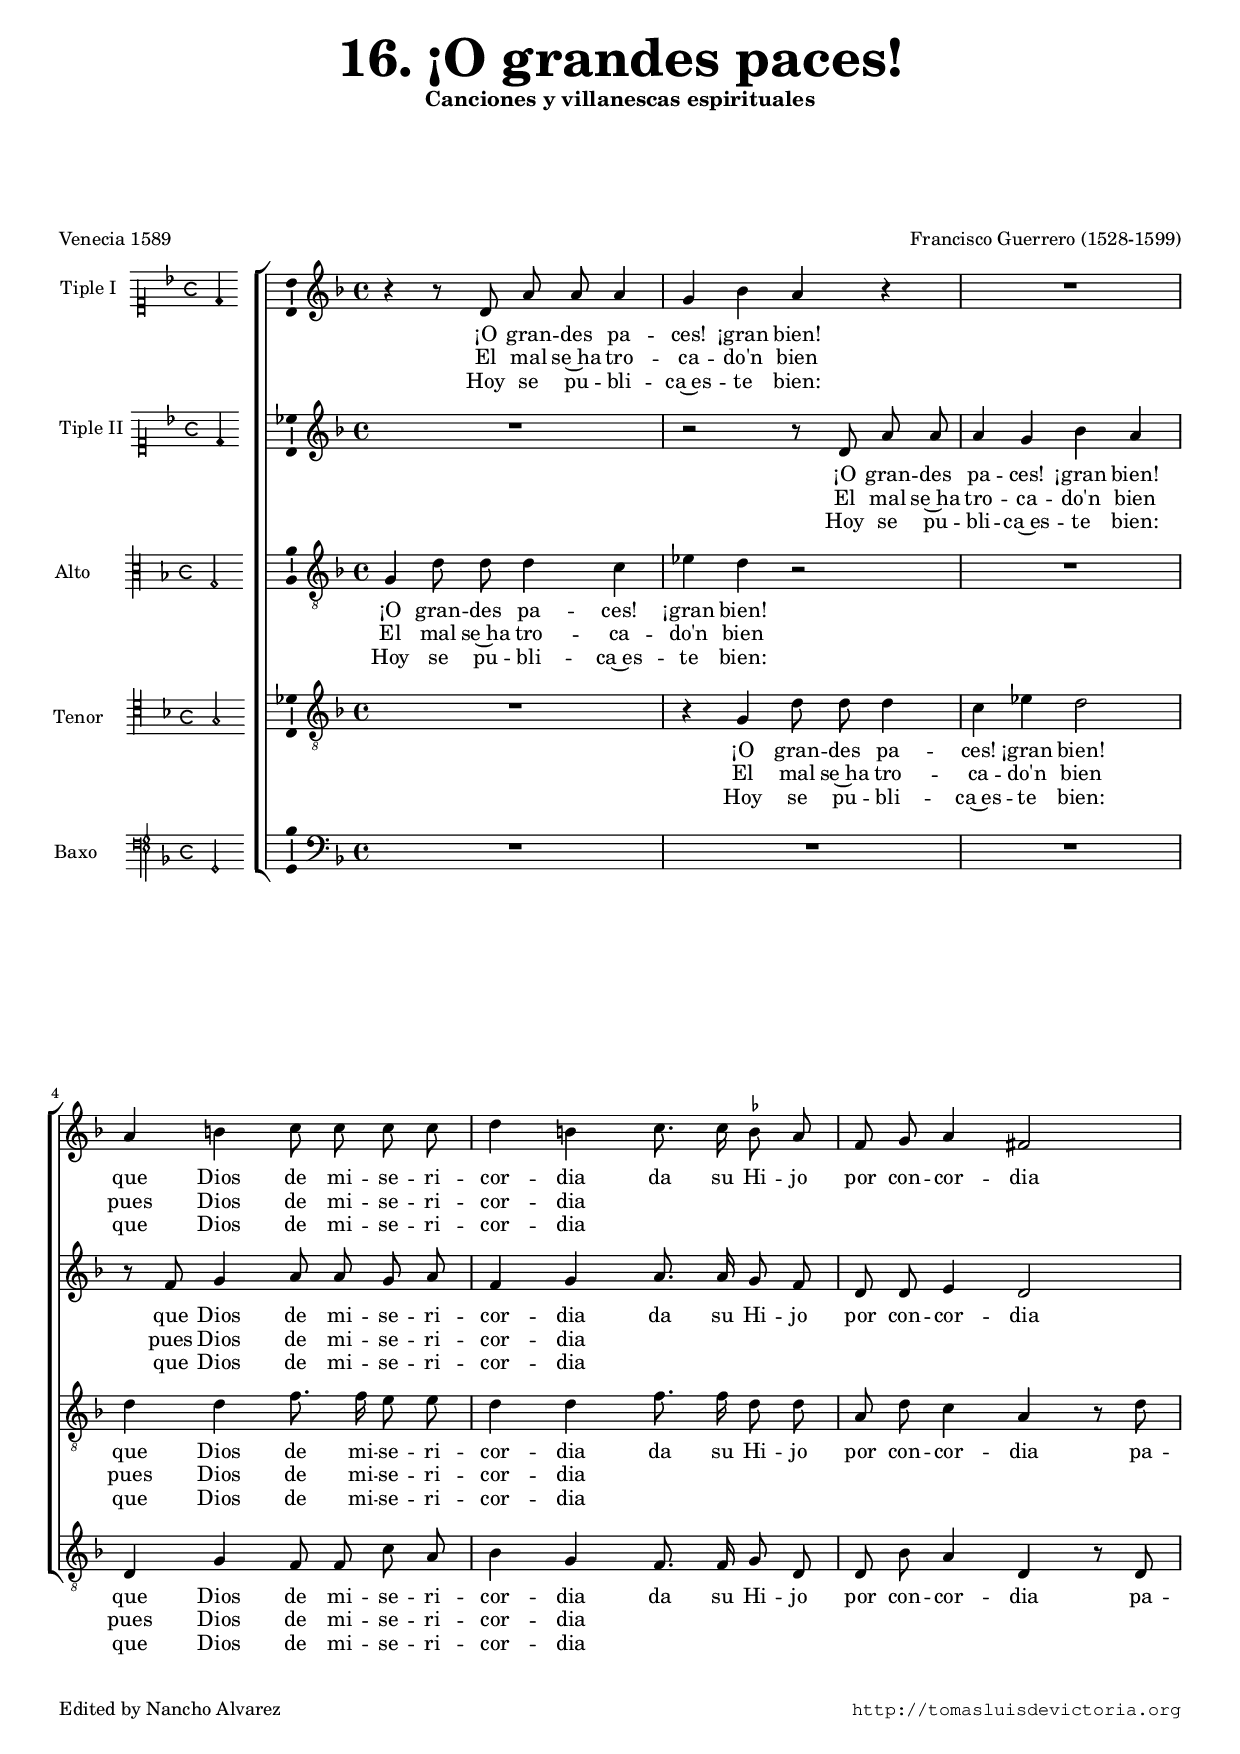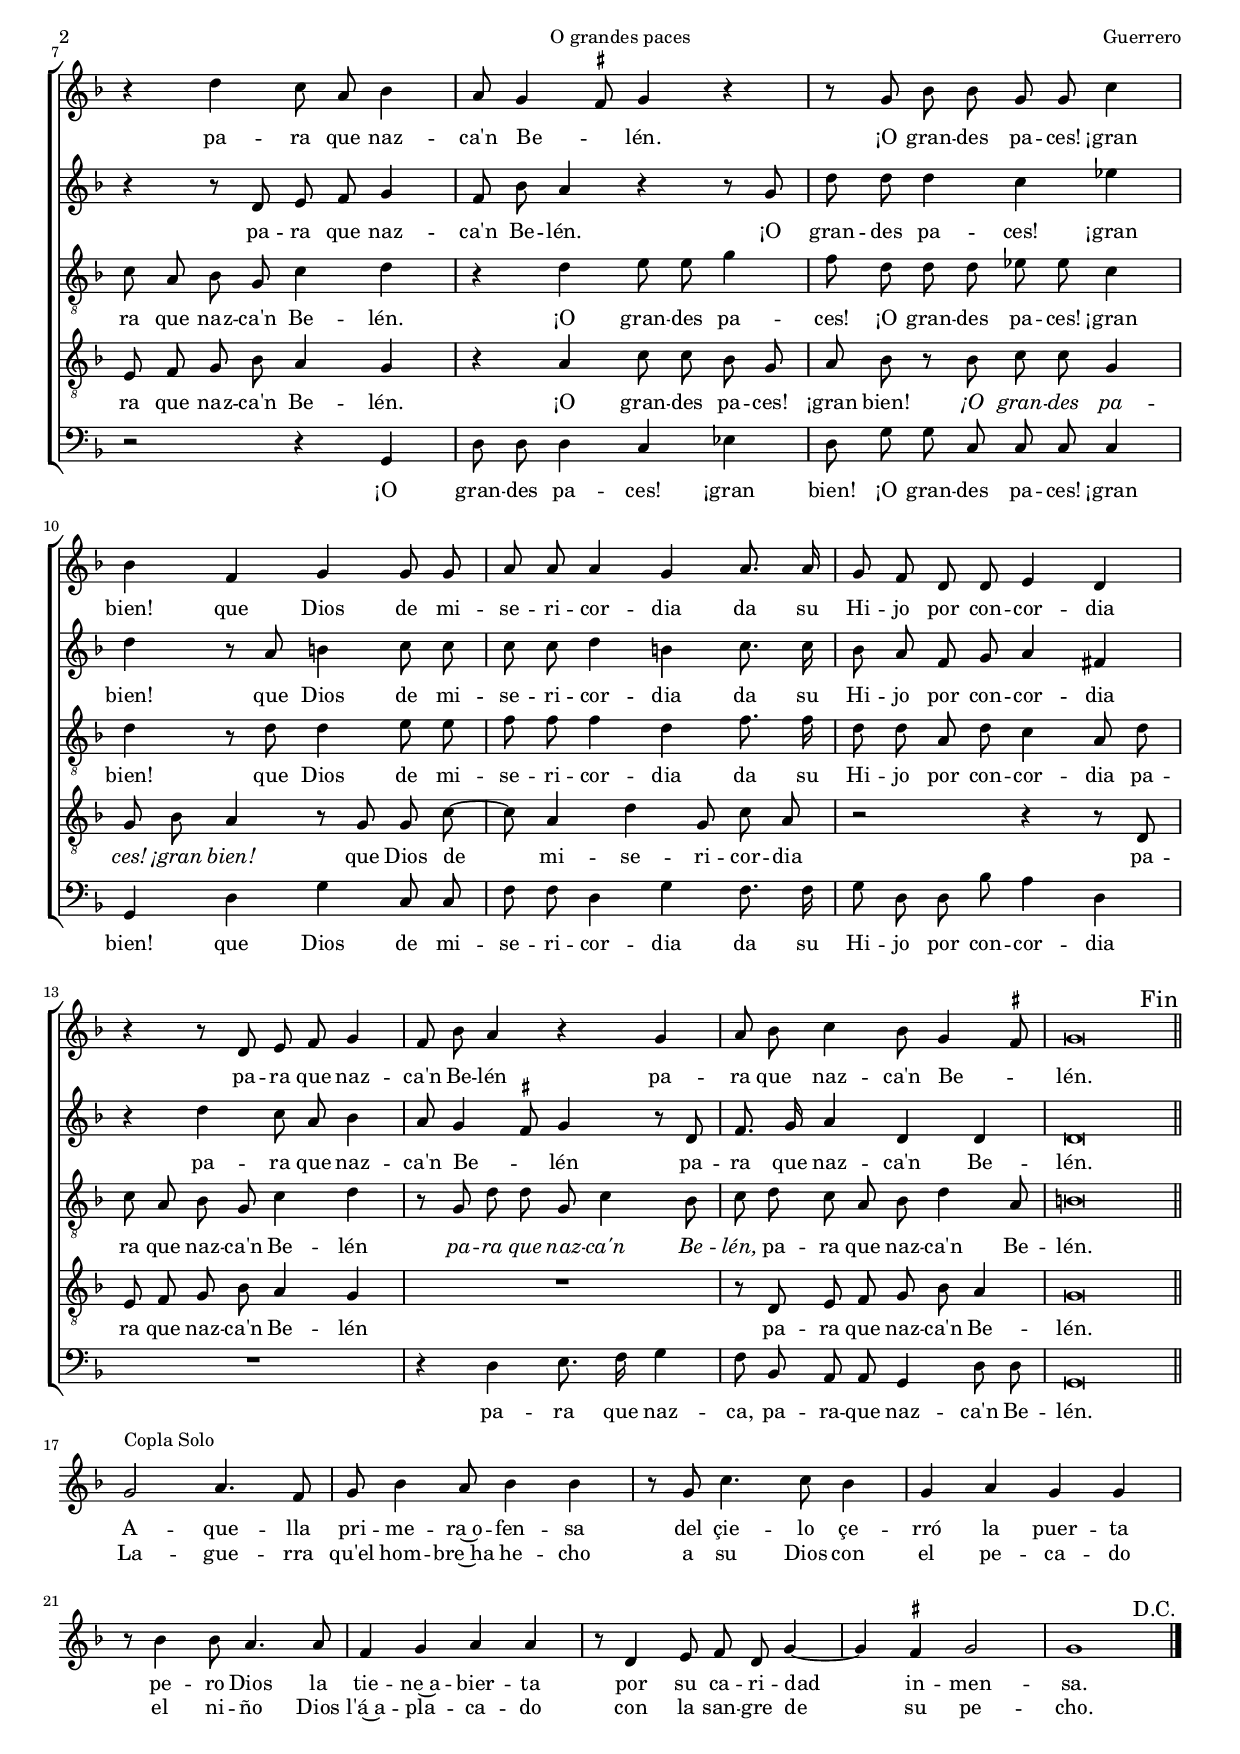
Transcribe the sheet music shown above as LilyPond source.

\version "2.18.0"

#(set-default-paper-size "a4")
#(set-global-staff-size 16.2)
#(ly:set-option 'point-and-click #f)
%mobile -s13.0 -i2.5

italicas=\override LyricText.font-shape = #'italic
rectas=\override LyricText.font-shape = #'upright
ss=\once \set suggestAccidentals = ##t
incipitwidth = 20

htitle="O grandes paces"
hcomposer="Guerrero"

\header {
	title=\markup{\fontsize #5 "16. ¡O grandes paces!"}
	subtitle=\markup{\column{"Canciones y villanescas espirituales" " " " " }}
	subsubtitle=\markup{\null \vspace #2 }
	composer="Francisco Guerrero (1528-1599)"
        pdfauthor=\composer
	%opus="(-)"
	poet=\markup{"Venecia 1589"}
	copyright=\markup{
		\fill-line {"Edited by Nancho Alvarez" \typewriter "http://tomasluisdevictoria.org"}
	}
%	tagline=""
}


global={\key f \major \time 4/4 \skip 1*16 \bar "||" \break
				\skip 1*9 \bar "|." }

cantus=\relative c'{
	r4 r8 d a'a a4
	g bes a r
	R1
	a4 b c8 c c c
	d4 b c8. c16 \ss bes8 a
	f g a4 fis2
	r4 d' c8 a bes4
	a8 g4 \ss fis8 g4 r
	r8 g bes bes g g c4
	bes4 f g g8 g
	a a a4 g a8. a16
	g8 f d d e4 d
	r4 r8 d e f g4
	f8 bes a4 r g
	a8 bes c4 bes8 g4 \ss fis8
	g\breve*1/2
	\override Score.RehearsalMark.self-alignment-X = #right
	\override Score.RehearsalMark.break-visibility = #begin-of-line-invisible
	\mark \markup{"Fin"}
	\once \override TextScript.padding = #2
	g2^\markup{"Copla Solo"}
	a4. f8 
	g8 bes4 a8 bes4 bes
	r8 g c4. c8 bes4
	g a g g
	r8 bes4 bes8 a4. a8
	f4 g a a
	r8 d,4 e8 f d g4 ~
	g \ss fis g2
	g1
	\mark \markup{\smaller "D.C."}
}

cantusdos=\relative c'{
	R1
	r2 r8 d a'a
	a4 g bes a
	r8 f g4 a8 a g a
	f4 g a8. a16 g8 f
	d d e4 d2
	r4 r8 d e f g4
	f8 bes a4 r r8 g
	d' d d4 c ees
	d4 r8 a b4 c8 c
	c c d4 b4 c8. c16 % CSIC escribe y sugiere a la vez el becuadro !?
	bes8 a f g a4 fis
	r4 d' c8 a bes4
	a8 g4 \ss fis8 g4 r8 d
	f8. g16 a4 d, d
	d\breve*1/2
	R1*9
}

altus=\relative c'{
	g4 d'8 d d4 c
	ees d r2
	R1
	d4 d f8. f16 e8 e
	d4 d f8. f16 d8 d
	a d c4 a r8 d
	c a bes g c4 d
	r d e8 e g4
	f8 d d d ees ees c4
	d4 r8 d d4 e8 e
	f f f4 d f8. f16
	d8 d a d c4 a8 d
	c8 a bes g c4 d
	r8 g, d' d g, c4 bes8
	c d c a bes d4 a8
	b\breve*1/2
	R1*9
}

tenor=\relative c'{
	R1
	r4 g d'8 d d4
	c4 ees d2
	d,4 g f8 f c' a
	bes4 g f8. f16 g8 d
	d8 bes'a4 d, r8 d
	e8 f g bes a4 g
	r4 a c8 c bes g
	a bes r8 bes c c g4
	g8 bes a4 r8 g g c ~
	c a4 d g,8 c a
	r2 r4 r8 d,
	e f g bes a4 g
	R1
	r8 d e f g bes a4 % CSIC sugiere fis
	g\breve*1/2
	R1*9
}

bassus=\relative c{
	R1*6
	r2 r4 g
	d'8 d d4 c ees
	d8 g g c, c c c4
	g4 d' g c,8 c
	f f d4 g f8. f16
	g8 d d bes'a4 d,
	R1
	r4 d e8. f16 g4
	f8 bes, a a g4 d'8 d
	g,\breve*1/2
	R1*9
}

textocantus=\lyricmode{
¡O gran -- des pa -- ces! % pazes
¡gran bien!
que Dios de mi -- se -- ri -- cor -- dia da su Hi -- jo por con -- cor -- dia
pa -- ra que naz -- ca'n Be -- _ lén.
¡O gran -- des pa -- ces!
¡gran bien!
que Dios de mi -- se -- ri -- cor -- dia
da su Hi -- jo por con -- cor -- dia
pa -- ra que naz -- ca'n Be -- lén
pa -- ra que naz -- ca'n Be -- _ lén.
A -- que -- lla pri -- me -- ra~o -- fen -- sa
del çie -- lo çe -- rró la puer -- ta
pe -- ro Dios la tie -- ne~a -- bier -- ta
por su ca -- ri -- dad in -- men -- sa.
}
textocantusb=\lyricmode{
El mal se~ha tro -- ca -- do'n bien % se á trocado'n bien
pues Dios de mi -- se -- ri -- cor -- dia 
"  " _ _ _ _ _ _ _ _ _ _ _ _ _ _ _ 
_ _ _ _ _ _ _ _ _ _ _ _ _ _ _ _ _ 
_ _ _ _ _ _ _ _ _ _ _ _ _ _ _ 
_ _ _ _ _ _ 
La -- gue -- rra qu'el hom -- bre~ha he -- cho % á
a su Dios con el pe -- ca -- do
el ni -- ño Dios l'á~a -- pla -- ca -- do
con la san -- gre de su pe -- cho.
}
textocantusc=\lyricmode{
Hoy se pu -- bli -- ca~es -- te bien: % Oy se publica'ste bien
que Dios de mi -- se -- ri -- cor -- dia
}

textocantusdos=\lyricmode{
¡O gran -- des pa -- ces! % pazes
¡gran bien!
que Dios de mi -- se -- ri -- cor -- dia da su Hi -- jo por con -- cor -- dia
pa -- ra que naz -- ca'n Be -- lén.
¡O gran -- des pa -- ces!
¡gran bien!
que Dios de mi -- se -- ri -- cor -- dia
da su Hi -- jo por con -- cor -- dia
pa -- ra que naz -- ca'n Be -- _ lén
pa -- ra que naz -- ca'n Be -- lén.

}
textocantusdosb=\lyricmode{
El mal se~ha tro -- ca -- do'n bien % se á trocado'n bien
pues Dios de mi -- se -- ri -- cor -- dia 

}
textocantusdosc=\lyricmode{
Hoy se pu -- bli -- ca~es -- te bien: % Oy se publica'ste bien
que Dios de mi -- se -- ri -- cor -- dia
}

textoaltus=\lyricmode{
¡O gran -- des pa -- ces! % pazes
¡gran bien!
que Dios de mi -- se -- ri -- cor -- dia da su Hi -- jo por con -- cor -- dia
pa -- ra que naz -- ca'n Be -- lén.
¡O gran -- des pa -- ces!
¡O gran -- des pa -- ces!
¡gran bien!
que Dios de mi -- se -- ri -- cor -- dia
da su Hi -- jo por con -- cor -- dia
pa -- ra que naz -- ca'n Be -- lén
\italicas
pa -- ra que naz -- ca'n Be -- lén,
\rectas
pa -- ra que naz -- ca'n Be -- lén.

}
textoaltusb=\lyricmode{
El mal se~ha tro -- ca -- do'n bien % se á trocado'n bien
pues Dios de mi -- se -- ri -- cor -- dia 
}
textoaltusc=\lyricmode{
Hoy se pu -- bli -- ca~es -- te bien: % Oy se publica'ste bien
que Dios de mi -- se -- ri -- cor -- dia
}

textotenor=\lyricmode{
¡O gran -- des pa -- ces! % pazes
¡gran bien!
que Dios de mi -- se -- ri -- cor -- dia da su Hi -- jo por con -- cor -- dia
pa -- ra que naz -- ca'n Be -- lén.
¡O gran -- des pa -- ces!
¡gran bien!
\italicas
¡O gran -- des pa -- ces!
¡gran bien!
\rectas
que Dios de mi -- se -- ri -- cor -- dia
pa -- ra que naz -- ca'n Be -- lén
pa -- ra que naz -- ca'n Be -- lén.

}
textotenorb=\lyricmode{
El mal se~ha tro -- ca -- do'n bien % se á trocado'n bien
pues Dios de mi -- se -- ri -- cor -- dia 
}
textotenorc=\lyricmode{
Hoy se pu -- bli -- ca~es -- te bien: % Oy se publica'ste bien
que Dios de mi -- se -- ri -- cor -- dia
}

textobassus=\lyricmode{
¡O gran -- des pa -- ces! ¡gran bien!
¡O gran -- des pa -- ces! ¡gran bien!
que Dios de mi -- se -- ri -- cor -- dia
da su Hi -- jo por con -- cor -- dia
pa -- ra que naz -- ca,
pa -- ra -- que naz -- ca'n Be -- lén.
}

incipitcantus=\markup{
	\score{
		{ 
		\set Staff.instrumentName="Tiple I  "
		\override NoteHead.style = #'neomensural
		\override Rest.style = #'neomensural
		\override Staff.TimeSignature.style = #'neomensural
		\cadenzaOn 
		\clef "petrucci-c1"
		\key f \major
		\time 4/4
		d'4
		} 
	\layout {
		\context {\Voice
			\remove Ligature_bracket_engraver
			\consists Mensural_ligature_engraver
		}
		line-width=\incipitwidth
		indent = 0
	}
	}
}

incipitcantusdos=\markup{
	\score{
		{ 
		\set Staff.instrumentName="Tiple II "
		\override NoteHead.style = #'neomensural
		\override Rest.style = #'neomensural
		\override Staff.TimeSignature.style = #'neomensural
		\cadenzaOn 
		\clef "petrucci-c1"
		\key f \major
		\time 4/4
		d'4
		} 
	\layout {
		\context {\Voice
			\remove Ligature_bracket_engraver
			\consists Mensural_ligature_engraver
		}
		line-width=\incipitwidth
		indent = 0
	}
	}
}

incipitaltus=\markup{
	\score{
		{ 
		\set Staff.instrumentName="Alto      "
		\override NoteHead.style = #'neomensural
		\override Rest.style = #'neomensural
		\override Staff.TimeSignature.style = #'neomensural
		\cadenzaOn 
		\clef "petrucci-c3"
		\key f \major
		\time 4/4
		g2
		} 
	\layout {
		\context {\Voice
			\remove Ligature_bracket_engraver
			\consists Mensural_ligature_engraver
		}
		line-width=\incipitwidth
		indent = 0
	}
	}
}

incipittenor=\markup{
	\score{
		{ 
		\set Staff.instrumentName="Tenor    "
		\override NoteHead.style = #'neomensural 
		\override Rest.style = #'neomensural
		\override Staff.TimeSignature.style = #'neomensural
		\cadenzaOn 
		\clef "petrucci-c4"
		\key f \major
		\time 4/4
		g2
		} 
	\layout {
		\context {\Voice
			\remove Ligature_bracket_engraver
			\consists Mensural_ligature_engraver
		}
		line-width=\incipitwidth
		indent=0
	}
	}
}

incipitbassus=\markup{
	\score{
		{ 
		\set Staff.instrumentName="Baxo     "
		\override NoteHead.style = #'neomensural 
		\override Rest.style = #'neomensural
		\override Staff.TimeSignature.style = #'neomensural
		\cadenzaOn 
		\clef "petrucci-f4"
		\key f \major
		\time 4/4
		g,2
		} 
	\layout {
		\context {\Voice
			\remove Ligature_bracket_engraver
			\consists Mensural_ligature_engraver
		}
		line-width=\incipitwidth
		indent=0
	}
	}
}



\score {\transpose c' c'{
\new ChoirStaff<<

	\new Staff <<\global
	\new Voice="v1" {
		\set Staff.instrumentName=\incipitcantus
		\clef "treble"
		\cantus }
	\new Lyrics \lyricsto "v1" {\textocantus }
	\new Lyrics \lyricsto "v1" {\textocantusb }
	\new Lyrics \lyricsto "v1" {\textocantusc }
	>>

	\new Staff <<\global
	\new Voice="v5" {
		\set Staff.instrumentName=\incipitcantusdos
		\clef "treble"
		\cantusdos }
	\new Lyrics \lyricsto "v5" {\textocantusdos }
	\new Lyrics \lyricsto "v5" {\textocantusdosb }
	\new Lyrics \lyricsto "v5" {\textocantusdosc }
	>>

	\new Staff <<\global
	\new Voice="v2" {
		\set Staff.instrumentName=\incipitaltus
		\clef "G_8"
		\altus }
	\new Lyrics \lyricsto "v2" {\textoaltus }
	\new Lyrics \lyricsto "v2" {\textoaltusb }
	\new Lyrics \lyricsto "v2" {\textoaltusc }
	>>
	
	\new Staff <<\global
	\new Voice="v3" {
		\set Staff.instrumentName=\incipittenor
		\clef "G_8"
		\tenor }
	\new Lyrics \lyricsto "v3" {\textotenor }
	\new Lyrics \lyricsto "v3" {\textotenorb }
	\new Lyrics \lyricsto "v3" {\textotenorc }
	>>

	\new Staff <<\global
	\new Voice="v4" {
		\set Staff.instrumentName=\incipitbassus
		\clef "bass"
		\bassus }
	\new Lyrics \lyricsto "v4" {\textobassus }
	>>
	
>>

	}%transpose

\layout{ 
	\context {\Lyrics 
		\override VerticalAxisGroup.staff-affinity = #UP
		\override VerticalAxisGroup.nonstaff-relatedstaff-spacing =
			#'((basic-distance . 0) (minimum-distance . 0) (padding . 1))
		\override LyricText.font-size = #1.2
		\override LyricHyphen.minimum-distance = #0.5
	}
	\context {\Score 
		tempoHideNote = ##t
		\override BarNumber.padding = #2 
	}
	\context {\Voice 
		%melismaBusyProperties = #'()
		autoBeaming = ##f
	}
	\context {\Staff 
                \RemoveEmptyStaves
                %\override VerticalAxisGroup.remove-first = ##t
		\override VerticalAxisGroup.staff-staff-spacing =
			#'((basic-distance . 11) (minimum-distance . 0) (padding . 1))
		\consists Ambitus_engraver 
		\override LigatureBracket.padding = #1
	}
}

%\midi { \mtempo }

}


\paper{
	evenHeaderMarkup=\markup  \fill-line { \fromproperty #'page:page-number-string \htitle \hcomposer }
	oddHeaderMarkup= \markup  \fill-line { \on-the-fly #not-first-page \hcomposer \on-the-fly #not-first-page \htitle \on-the-fly #not-first-page \fromproperty #'page:page-number-string }
	%system-count=6
	page-count = 2
	ragged-last-bottom = ##f
	indent=3.5\cm
	system-system-spacing =
	#'((basic-distance . 22) (minimum-distance . 0) (padding . 5))
	top-system-spacing = % header
	#'((basic-distance . 9) (minimum-distance . 0) (padding . 0))
	last-bottom-spacing = % footer
	#'((basic-distance . 13) (minimum-distance . 0) (padding . 0))
	markup-system-spacing.padding = #1.5
}
